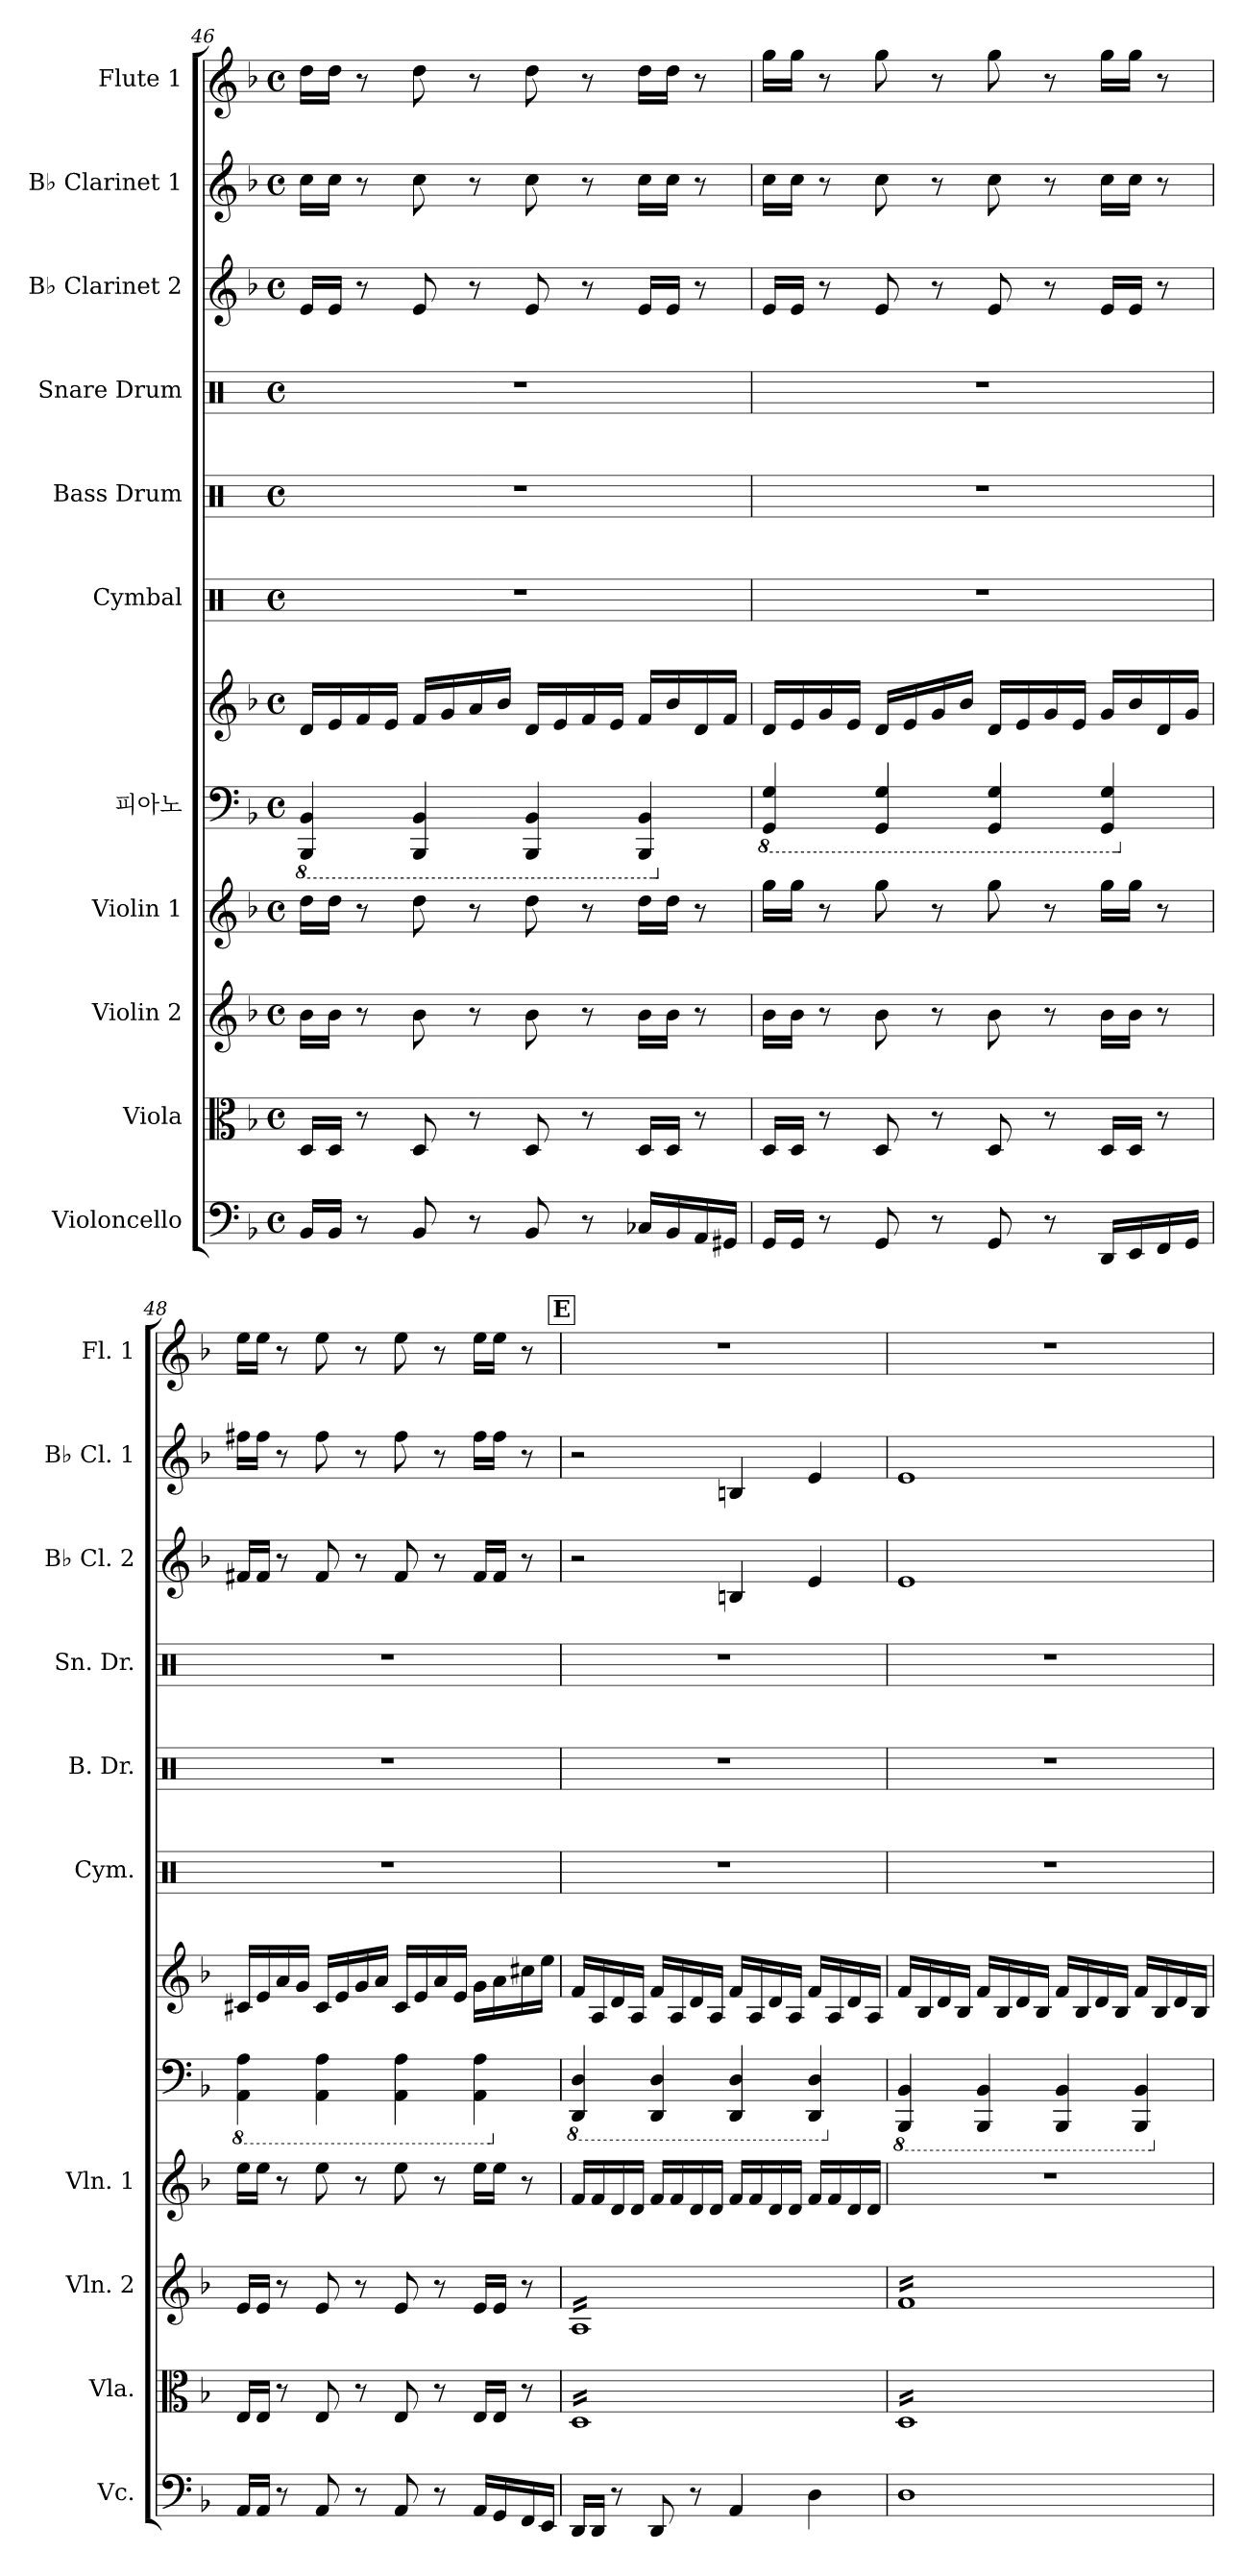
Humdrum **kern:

**kern	**kern	**kern	**kern	**kern	**kern	**kern	**kern	**kern	**kern	**kern	**kern
*part11	*part10	*part9	*part8	*part7	*part7	*part6	*part5	*part4	*part3	*part2	*part1
*staff12	*staff11	*staff10	*staff9	*staff8	*staff7	*staff6	*staff5	*staff4	*staff3	*staff2	*staff1
*I"Violoncello	*I"Viola	*I"Violin 2	*I"Violin 1	*I"피아노	*	*I"Cymbal	*I"Bass Drum	*I"Snare Drum	*I"B♭ Clarinet 2	*I"B♭ Clarinet 1	*I"Flute 1
*I'Vc.	*I'Vla.	*I'Vln. 2	*I'Vln. 1	*	*	*I'Cym.	*I'B. Dr.	*I'Sn. Dr.	*I'B♭ Cl. 2	*I'B♭ Cl. 1	*I'Fl. 1
*clefF4	*clefC3	*clefG2	*clefG2	*clefF4	*clefG2	*clefX	*clefX	*clefX	*clefG2	*clefG2	*clefG2
*	*	*	*	*	*	*	*	*	*ITrd1c2	*ITrd1c2	*
*k[b-]	*k[b-]	*k[b-]	*k[b-]	*k[b-]	*k[b-]	*k[]	*k[]	*k[]	*k[b-e-a-]	*k[b-e-a-]	*k[b-]
*M4/4	*M4/4	*M4/4	*M4/4	*M4/4	*M4/4	*M4/4	*M4/4	*M4/4	*M4/4	*M4/4	*M4/4
*met(c)	*met(c)	*met(c)	*met(c)	*met(c)	*met(c)	*met(c)	*met(c)	*met(c)	*met(c)	*met(c)	*met(c)
*	*	*	*	*8ba	*	*	*	*	*	*	*
=46	=46	=46	=46	=46	=46	=46	=46	=46	=46	=46	=46
16BB-/LL	16D/LL	16b-\LL	16dd\LL	4BBBB-/ 4BBB-/	16d/LL	1r	1r	1r	16d/LL	16b-\LL	16dd\LL
16BB-/JJ	16D/JJ	16b-\JJ	16dd\JJ	.	16e/	.	.	.	16d/JJ	16b-\JJ	16dd\JJ
8r	8r	8r	8r	.	16f/	.	.	.	8r	8r	8r
.	.	.	.	.	16e/JJ	.	.	.	.	.	.
8BB-/	8D/	8b-\	8dd\	4BBBB-/ 4BBB-/	16f/LL	.	.	.	8d/	8b-\	8dd\
.	.	.	.	.	16g/	.	.	.	.	.	.
8r	8r	8r	8r	.	16a/	.	.	.	8r	8r	8r
.	.	.	.	.	16b-/JJ	.	.	.	.	.	.
8BB-/	8D/	8b-\	8dd\	4BBBB-/ 4BBB-/	16d/LL	.	.	.	8d/	8b-\	8dd\
.	.	.	.	.	16e/	.	.	.	.	.	.
8r	8r	8r	8r	.	16f/	.	.	.	8r	8r	8r
.	.	.	.	.	16e/JJ	.	.	.	.	.	.
16C-X/LL	16D/LL	16b-\LL	16dd\LL	4BBBB-/ 4BBB-/	16f/LL	.	.	.	16d/LL	16b-\LL	16dd\LL
16BB-/	16D/JJ	16b-\JJ	16dd\JJ	.	16b-/	.	.	.	16d/JJ	16b-\JJ	16dd\JJ
16AA/	8r	8r	8r	.	16d/	.	.	.	8r	8r	8r
16GG#X/JJ	.	.	.	.	16f/JJ	.	.	.	.	.	.
!!LO:PB:g=z
=47	=47	=47	=47	=47	=47	=47	=47	=47	=47	=47	=47
*	*	*	*	*X8ba	*	*	*	*	*	*	*
*	*	*	*	*8ba	*	*	*	*	*	*	*
16GG/LL	16D/LL	16b-\LL	16gg\LL	4GGG/ 4GG/	16d/LL	1r	1r	1r	16d/LL	16b-\LL	16gg\LL
16GG/JJ	16D/JJ	16b-\JJ	16gg\JJ	.	16e/	.	.	.	16d/JJ	16b-\JJ	16gg\JJ
8r	8r	8r	8r	.	16g/	.	.	.	8r	8r	8r
.	.	.	.	.	16e/JJ	.	.	.	.	.	.
8GG/	8D/	8b-\	8gg\	4GGG/ 4GG/	16d/LL	.	.	.	8d/	8b-\	8gg\
.	.	.	.	.	16e/	.	.	.	.	.	.
8r	8r	8r	8r	.	16g/	.	.	.	8r	8r	8r
.	.	.	.	.	16b-/JJ	.	.	.	.	.	.
8GG/	8D/	8b-\	8gg\	4GGG/ 4GG/	16d/LL	.	.	.	8d/	8b-\	8gg\
.	.	.	.	.	16e/	.	.	.	.	.	.
8r	8r	8r	8r	.	16g/	.	.	.	8r	8r	8r
.	.	.	.	.	16e/JJ	.	.	.	.	.	.
16DD/LL	16D/LL	16b-\LL	16gg\LL	4GGG/ 4GG/	16g/LL	.	.	.	16d/LL	16b-\LL	16gg\LL
16EE/	16D/JJ	16b-\JJ	16gg\JJ	.	16b-/	.	.	.	16d/JJ	16b-\JJ	16gg\JJ
16FF/	8r	8r	8r	.	16d/	.	.	.	8r	8r	8r
16GG/JJ	.	.	.	.	16g/JJ	.	.	.	.	.	.
=48	=48	=48	=48	=48	=48	=48	=48	=48	=48	=48	=48
*	*	*	*	*X8ba	*	*	*	*	*	*	*
*	*	*	*	*8ba	*	*	*	*	*	*	*
16AA/LL	16E/LL	16e/LL	16ee\LL	4AAA\ 4AA\	16c#X/LL	1r	1r	1r	16en/LL	16een\LL	16ee\LL
16AA/JJ	16E/JJ	16e/JJ	16ee\JJ	.	16e/	.	.	.	16e/JJ	16ee\JJ	16ee\JJ
8r	8r	8r	8r	.	16a/	.	.	.	8r	8r	8r
.	.	.	.	.	16g/JJ	.	.	.	.	.	.
8AA/	8E/	8e/	8ee\	4AAA\ 4AA\	16c#/LL	.	.	.	8e/	8ee\	8ee\
.	.	.	.	.	16e/	.	.	.	.	.	.
8r	8r	8r	8r	.	16g/	.	.	.	8r	8r	8r
.	.	.	.	.	16a/JJ	.	.	.	.	.	.
8AA/	8E/	8e/	8ee\	4AAA\ 4AA\	16c#/LL	.	.	.	8e/	8ee\	8ee\
.	.	.	.	.	16e/	.	.	.	.	.	.
8r	8r	8r	8r	.	16a/	.	.	.	8r	8r	8r
.	.	.	.	.	16e/JJ	.	.	.	.	.	.
16AA/LL	16E/LL	16e/LL	16ee\LL	4AAA\ 4AA\	16g\LL	.	.	.	16e/LL	16ee\LL	16ee\LL
16GG/	16E/JJ	16e/JJ	16ee\JJ	.	16a\	.	.	.	16e/JJ	16ee\JJ	16ee\JJ
16FF/	8r	8r	8r	.	16cc#X\	.	.	.	8r	8r	8r
16EE/JJ	.	.	.	.	16ee\JJ	.	.	.	.	.	.
!!LO:REH:place=s1:a:B:fs=14:t=E
=49	=49	=49	=49	=49	=49	=49	=49	=49	=49	=49	=49
*	*	*	*	*X8ba	*	*	*	*	*	*	*
*	*	*	*	*8ba	*	*	*	*	*	*	*
*	*tremolo	*	*	*	*	*	*	*	*	*	*
*	*	*tremolo	*	*	*	*	*	*	*	*	*
16DD/LL	16DLL	16ALL	16f/LL	4DDD/ 4DD/	16f/LL	1r	1r	1r	2r	2r	1r
16DD/JJ	16D	16A	16f/	.	16A/	.	.	.	.	.	.
8r	16D	16A	16d/	.	16d/	.	.	.	.	.	.
.	16D	16A	16d/JJ	.	16A/JJ	.	.	.	.	.	.
8DD/	16D	16A	16f/LL	4DDD/ 4DD/	16f/LL	.	.	.	.	.	.
.	16D	16A	16f/	.	16A/	.	.	.	.	.	.
8r	16D	16A	16d/	.	16d/	.	.	.	.	.	.
.	16D	16A	16d/JJ	.	16A/JJ	.	.	.	.	.	.
4AA/	16D	16A	16f/LL	4DDD/ 4DD/	16f/LL	.	.	.	4An/	4An/	.
.	16D	16A	16f/	.	16A/	.	.	.	.	.	.
.	16D	16A	16d/	.	16d/	.	.	.	.	.	.
.	16D	16A	16d/JJ	.	16A/JJ	.	.	.	.	.	.
4D\	16D	16A	16f/LL	4DDD/ 4DD/	16f/LL	.	.	.	4d/	4d/	.
.	16D	16A	16f/	.	16A/	.	.	.	.	.	.
.	16D	16A	16d/	.	16d/	.	.	.	.	.	.
.	16DJJ	16AJJ	16d/JJ	.	16A/JJ	.	.	.	.	.	.
=50	=50	=50	=50	=50	=50	=50	=50	=50	=50	=50	=50
*	*	*	*	*X8ba	*	*	*	*	*	*	*
*	*	*	*	*8ba	*	*	*	*	*	*	*
1D	16DLL	16fLL	1r	4BBBB-/ 4BBB-/	16f/LL	1r	1r	1r	1d	1d	1r
.	16D	16f	.	.	16B-/	.	.	.	.	.	.
.	16D	16f	.	.	16d/	.	.	.	.	.	.
.	16D	16f	.	.	16B-/JJ	.	.	.	.	.	.
.	16D	16f	.	4BBBB-/ 4BBB-/	16f/LL	.	.	.	.	.	.
.	16D	16f	.	.	16B-/	.	.	.	.	.	.
.	16D	16f	.	.	16d/	.	.	.	.	.	.
.	16D	16f	.	.	16B-/JJ	.	.	.	.	.	.
.	16D	16f	.	4BBBB-/ 4BBB-/	16f/LL	.	.	.	.	.	.
.	16D	16f	.	.	16B-/	.	.	.	.	.	.
.	16D	16f	.	.	16d/	.	.	.	.	.	.
.	16D	16f	.	.	16B-/JJ	.	.	.	.	.	.
.	16D	16f	.	4BBBB-/ 4BBB-/	16f/LL	.	.	.	.	.	.
.	16D	16f	.	.	16B-/	.	.	.	.	.	.
.	16D	16f	.	.	16d/	.	.	.	.	.	.
.	16DJJ	16fJJ	.	.	16B-/JJ	.	.	.	.	.	.
*	*	*Xtremolo	*	*	*	*	*	*	*	*	*
*	*Xtremolo	*	*	*	*	*	*	*	*	*	*
*	*	*	*	*X8ba	*	*	*	*	*	*	*
=	=	=	=	=	=	=	=	=	=	=	=
*-	*-	*-	*-	*-	*-	*-	*-	*-	*-	*-	*-
